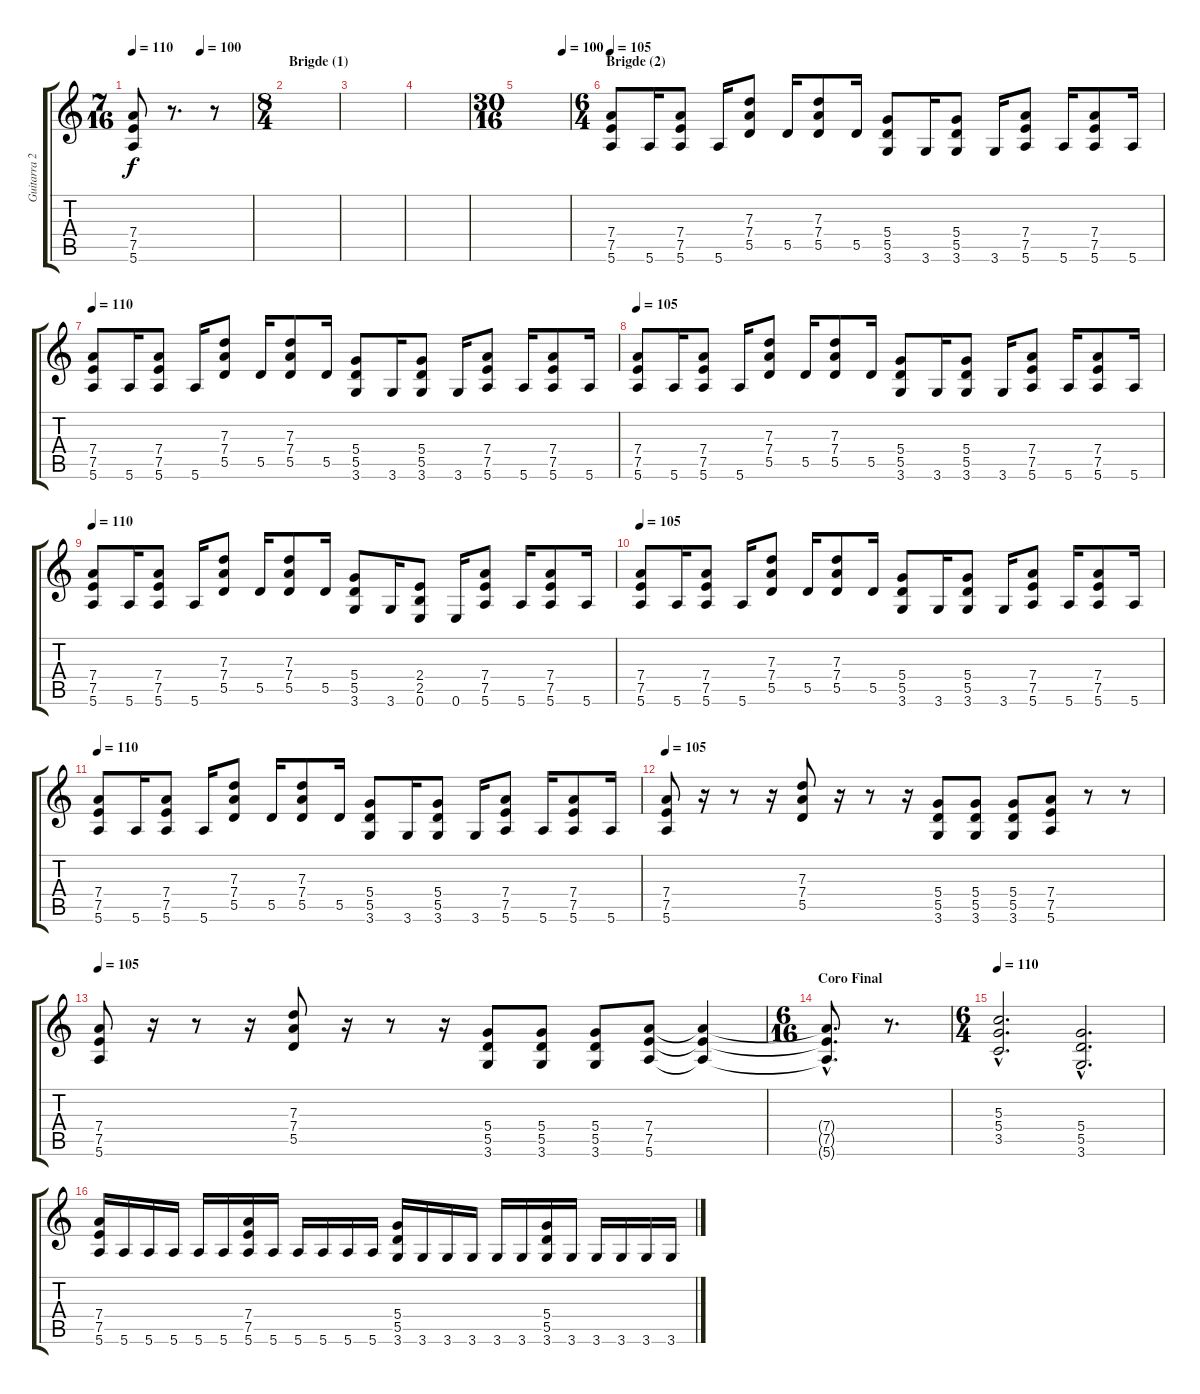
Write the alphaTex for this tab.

\track ("Guitarra 2" "Guitarra 2") {instrument distortionguitar}
\staff {score tabs}
\tuning (E4 B3 G3 D3 A2 E2) {hide}
\ts (7 16)
\tempo 110
\tempo (100 0.5714285714285714)
\clef g2
\ks c
(7.4 7.5 5.6).8{dy f} r.8{d} r.8 |
\ts (8 4)
\section ("" "Brigde (1)")
|
|
|
\ts (30 16)
\tempo (100 0.8666666666666667)
|
\ts (6 4)
\section ("" "Brigde (2)")
\tempo 110
\tempo 105
(7.4 7.5 5.6).8{volume 11} 5.6.16 (7.4 7.5 5.6).8 5.6.16 (7.3 7.4 5.5).8 5.5.16 (7.3 7.4 5.5).8 5.5.16 (5.4 5.5 3.6).8 3.6.16 (5.4 5.5 3.6).8 3.6.16 (7.4 7.5 5.6).8{volume 13} 5.6.16 (7.4 7.5 5.6).8 5.6.16 |
\tempo 105
\tempo 110
(7.4 7.5 5.6).8{volume 13} 5.6.16 (7.4 7.5 5.6).8 5.6.16 (7.3 7.4 5.5).8 5.5.16 (7.3 7.4 5.5).8 5.5.16 (5.4 5.5 3.6).8 3.6.16 (5.4 5.5 3.6).8 3.6.16 (7.4 7.5 5.6).8{volume 13} 5.6.16 (7.4 7.5 5.6).8 5.6.16 |
\tempo 110
\tempo 105
(7.4 7.5 5.6).8{volume 11} 5.6.16 (7.4 7.5 5.6).8 5.6.16 (7.3 7.4 5.5).8 5.5.16 (7.3 7.4 5.5).8 5.5.16 (5.4 5.5 3.6).8 3.6.16 (5.4 5.5 3.6).8 3.6.16 (7.4 7.5 5.6).8{volume 13} 5.6.16 (7.4 7.5 5.6).8 5.6.16 |
\tempo 105
\tempo 110
(7.4 7.5 5.6).8{volume 13} 5.6.16 (7.4 7.5 5.6).8 5.6.16 (7.3 7.4 5.5).8 5.5.16 (7.3 7.4 5.5).8 5.5.16 (5.4 5.5 3.6).8 3.6.16 (2.4 2.5 0.6).8 0.6.16 (7.4 7.5 5.6).8{volume 13} 5.6.16 (7.4 7.5 5.6).8 5.6.16 |
\tempo 110
\tempo 105
(7.4 7.5 5.6).8{volume 11} 5.6.16 (7.4 7.5 5.6).8 5.6.16 (7.3 7.4 5.5).8 5.5.16 (7.3 7.4 5.5).8 5.5.16 (5.4 5.5 3.6).8 3.6.16 (5.4 5.5 3.6).8 3.6.16 (7.4 7.5 5.6).8{volume 13} 5.6.16 (7.4 7.5 5.6).8 5.6.16 |
\tempo 105
\tempo 110
(7.4 7.5 5.6).8{volume 13} 5.6.16 (7.4 7.5 5.6).8 5.6.16 (7.3 7.4 5.5).8 5.5.16 (7.3 7.4 5.5).8 5.5.16 (5.4 5.5 3.6).8 3.6.16 (5.4 5.5 3.6).8 3.6.16 (7.4 7.5 5.6).8{volume 13} 5.6.16 (7.4 7.5 5.6).8 5.6.16 |
\tempo 110
\tempo 105
(7.4 7.5 5.6).8{volume 11} r.16 r.8 r.16 (7.3 7.4 5.5).8 r.16 r.8 r.16 (5.4 5.5 3.6).8 (5.4 5.5 3.6).8 (5.4 5.5 3.6).8 (7.4 7.5 5.6).8{volume 13} r.8 r.8 |
\tempo 110
\tempo 105
(7.4 7.5 5.6).8{volume 11} r.16 r.8 r.16 (7.3 7.4 5.5).8 r.16 r.8 r.16 (5.4 5.5 3.6).8 (5.4 5.5 3.6).8 (5.4 5.5 3.6).8 (7.4 7.5 5.6).8{volume 13} (7.4{t} 7.5{t} 5.6{t}).4 |
\ts (6 16)
\section ("" "Coro Final")
(7.4{hac t} 7.5{hac t} 5.6{hac t}).8{d} r.8{d} |
\ts (6 4)
\tempo 110
(5.3{hac} 5.4{hac} 3.5{hac}).2{d volume 11 instrument distortionguitar} (5.4{hac} 5.5{hac} 3.6{hac}).2{d} |
(7.4 7.5 5.6).16 5.6.16 5.6.16 5.6.16 5.6.16 5.6.16 (7.4 7.5 5.6).16 5.6.16 5.6.16 5.6.16 5.6.16 5.6.16 (5.4 5.5 3.6).16 3.6.16 3.6.16 3.6.16 3.6.16 3.6.16 (5.4 5.5 3.6).16 3.6.16 3.6.16 3.6.16 3.6.16 3.6.16
